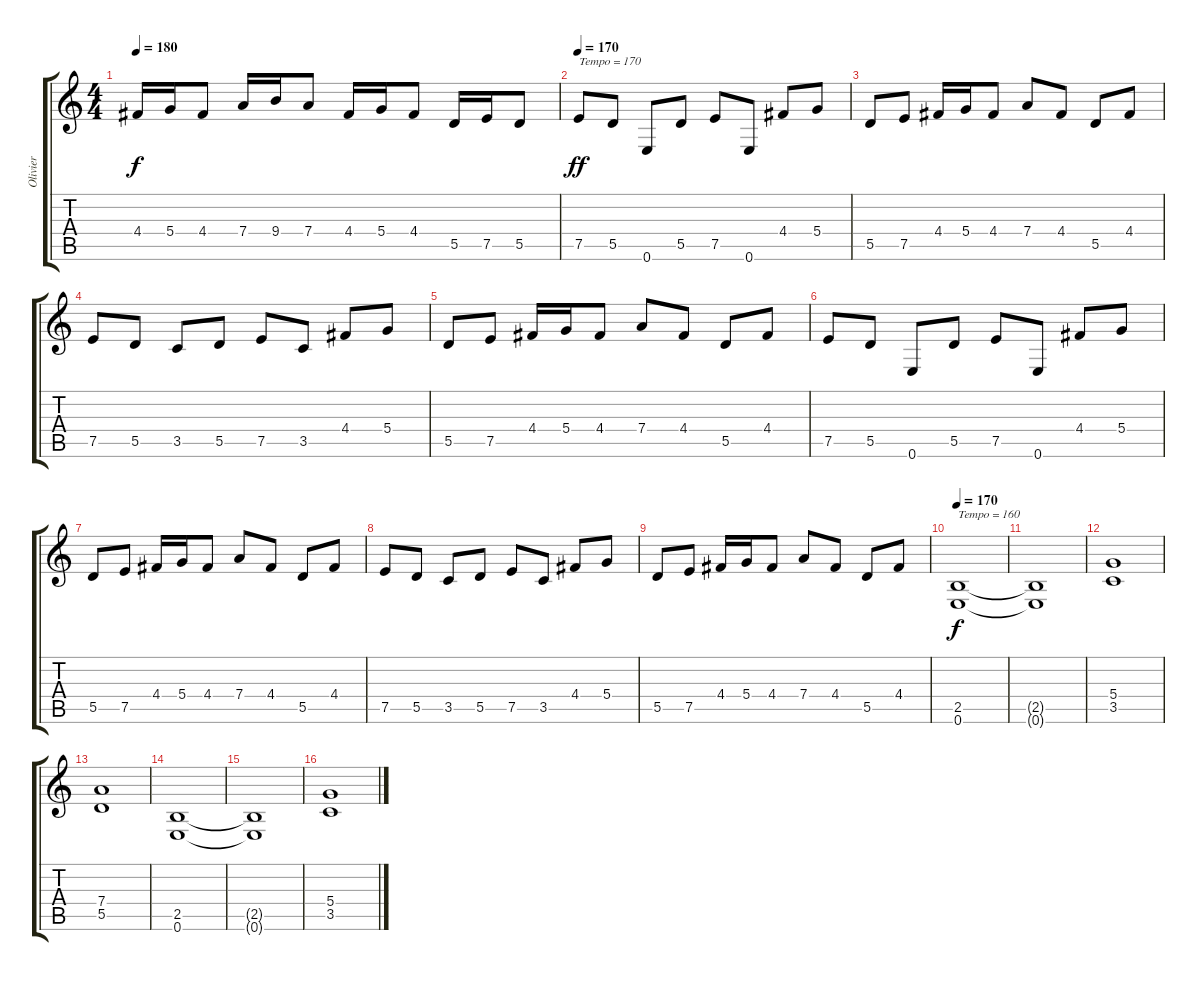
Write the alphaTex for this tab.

\track ("Olivier" "Olivier") {instrument distortionguitar}
\staff {score tabs}
\tuning (E4 B3 G3 D3 A2 E2) {hide}
\ts (4 4)
\tempo 180
\clef g2
\ks c
4.4.16{dy f} 5.4.16 4.4.8 7.4.16 9.4.16 7.4.8 4.4.16 5.4.16 4.4.8 5.5.16 7.5.16 5.5.8 |
\tempo 170
7.5.8{txt "Tempo = 170" dy ff} 5.5.8 0.6.8 5.5.8 7.5.8 0.6.8 4.4.8 5.4.8 |
5.5.8 7.5.8 4.4.16 5.4.16 4.4.8 7.4.8 4.4.8 5.5.8 4.4.8 |
7.5.8 5.5.8 3.5.8 5.5.8 7.5.8 3.5.8 4.4.8 5.4.8 |
5.5.8 7.5.8 4.4.16 5.4.16 4.4.8 7.4.8 4.4.8 5.5.8 4.4.8 |
7.5.8 5.5.8 0.6.8 5.5.8 7.5.8 0.6.8 4.4.8 5.4.8 |
5.5.8 7.5.8 4.4.16 5.4.16 4.4.8 7.4.8 4.4.8 5.5.8 4.4.8 |
7.5.8 5.5.8 3.5.8 5.5.8 7.5.8 3.5.8 4.4.8 5.4.8 |
5.5.8 7.5.8 4.4.16 5.4.16 4.4.8 7.4.8 4.4.8 5.5.8 4.4.8 |
\tempo 170
(2.5 0.6).1{txt "Tempo = 160" dy f} |
(2.5{t} 0.6{t}).1 |
(5.4 3.5).1 |
(7.4 5.5).1 |
(2.5 0.6).1 |
(2.5{t} 0.6{t}).1 |
(5.4 3.5).1
